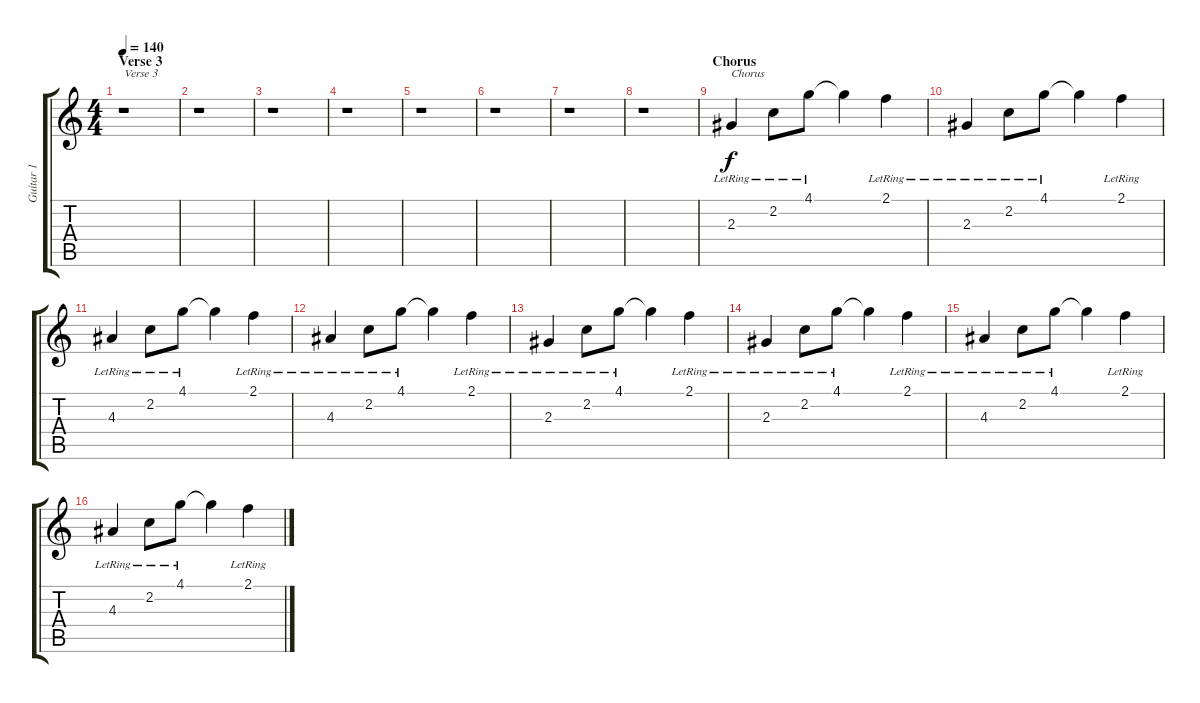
\track ("Guitar 1" "Guitar 1") {instrument electricguitarclean}
\staff {score tabs}
\tuning (Eb4 Bb3 Gb3 Db3 Ab2 Eb2) {hide}
\ts (4 4)
\section ("" "Verse 3")
\tempo 140
\clef g2
\ks c
r.1{txt "Verse 3" dy f} |
r.1 |
r.1 |
r.1 |
r.1 |
r.1 |
r.1 |
r.1 |
\section ("" "Chorus")
2.3{lr}.4{txt "Chorus"} 2.2{lr}.8 4.1{lr}.8 4.1{t}.4 2.1{lr}.4 |
2.3{lr}.4 2.2{lr}.8 4.1{lr}.8 4.1{t}.4 2.1{lr}.4 |
4.3{lr}.4 2.2{lr}.8 4.1{lr}.8 4.1{t}.4 2.1{lr}.4 |
4.3{lr}.4 2.2{lr}.8 4.1{lr}.8 4.1{t}.4 2.1{lr}.4 |
2.3{lr}.4 2.2{lr}.8 4.1{lr}.8 4.1{t}.4 2.1{lr}.4 |
2.3{lr}.4 2.2{lr}.8 4.1{lr}.8 4.1{t}.4 2.1{lr}.4 |
4.3{lr}.4 2.2{lr}.8 4.1{lr}.8 4.1{t}.4 2.1{lr}.4 |
4.3{lr}.4 2.2{lr}.8 4.1{lr}.8 4.1{t}.4 2.1{lr}.4
